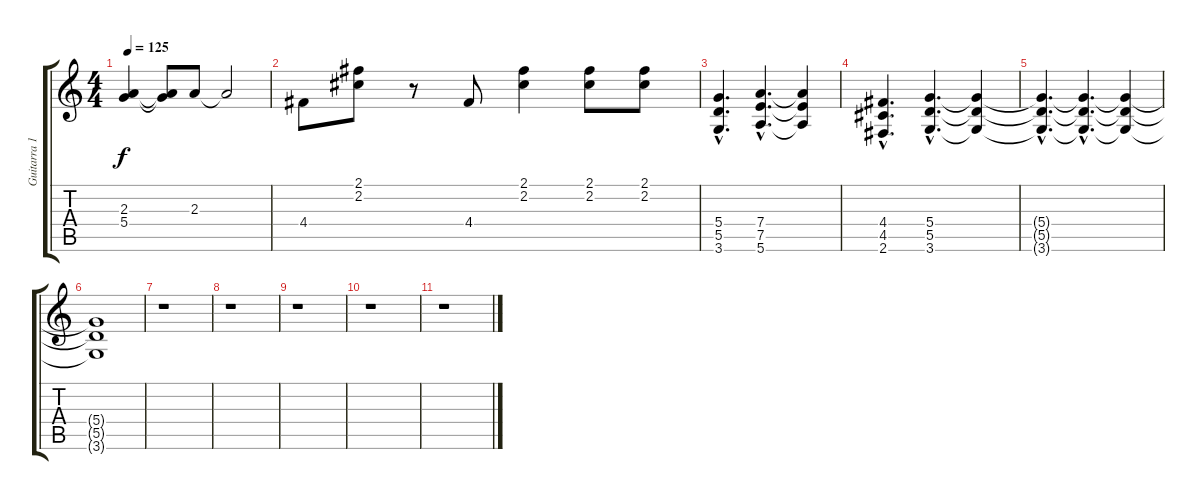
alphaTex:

\track ("Guitarra 1" "Guitarra 1") {instrument overdrivenguitar}
\staff {score tabs}
\tuning (E4 B3 G3 D3 A2 E2) {hide}
\ts (4 4)
\tempo 125
\clef g2
\ks c
(2.3{t} 5.4{t}).4{dy f} (2.3{t} 5.4{t}).8 2.3.8 2.3{t}.2 |
4.4.8 (2.1 2.2).8 r.8 4.4.8 (2.1 2.2).4 (2.1 2.2).8 (2.1 2.2).8 |
(5.4{hac} 5.5{hac} 3.6{hac}).4{d} (7.4{hac} 7.5{hac} 5.6{hac}).4{d} (7.4{t} 7.5{t} 5.6{t}).4 |
(4.4{hac} 4.5{hac} 2.6{hac}).4{d} (5.4{hac} 5.5{hac} 3.6{hac}).4{d} (5.4{t} 5.5{t} 3.6{t}).4 |
(5.4{hac t} 5.5{hac t} 3.6{hac t}).4{d} (5.4{hac t} 5.5{hac t} 3.6{hac t}).4{d} (5.4{t} 5.5{t} 3.6{t}).4 |
(5.4{t} 5.5{t} 3.6{t}).1 |
r.1 |
r.1 |
r.1 |
r.1 |
r.1
